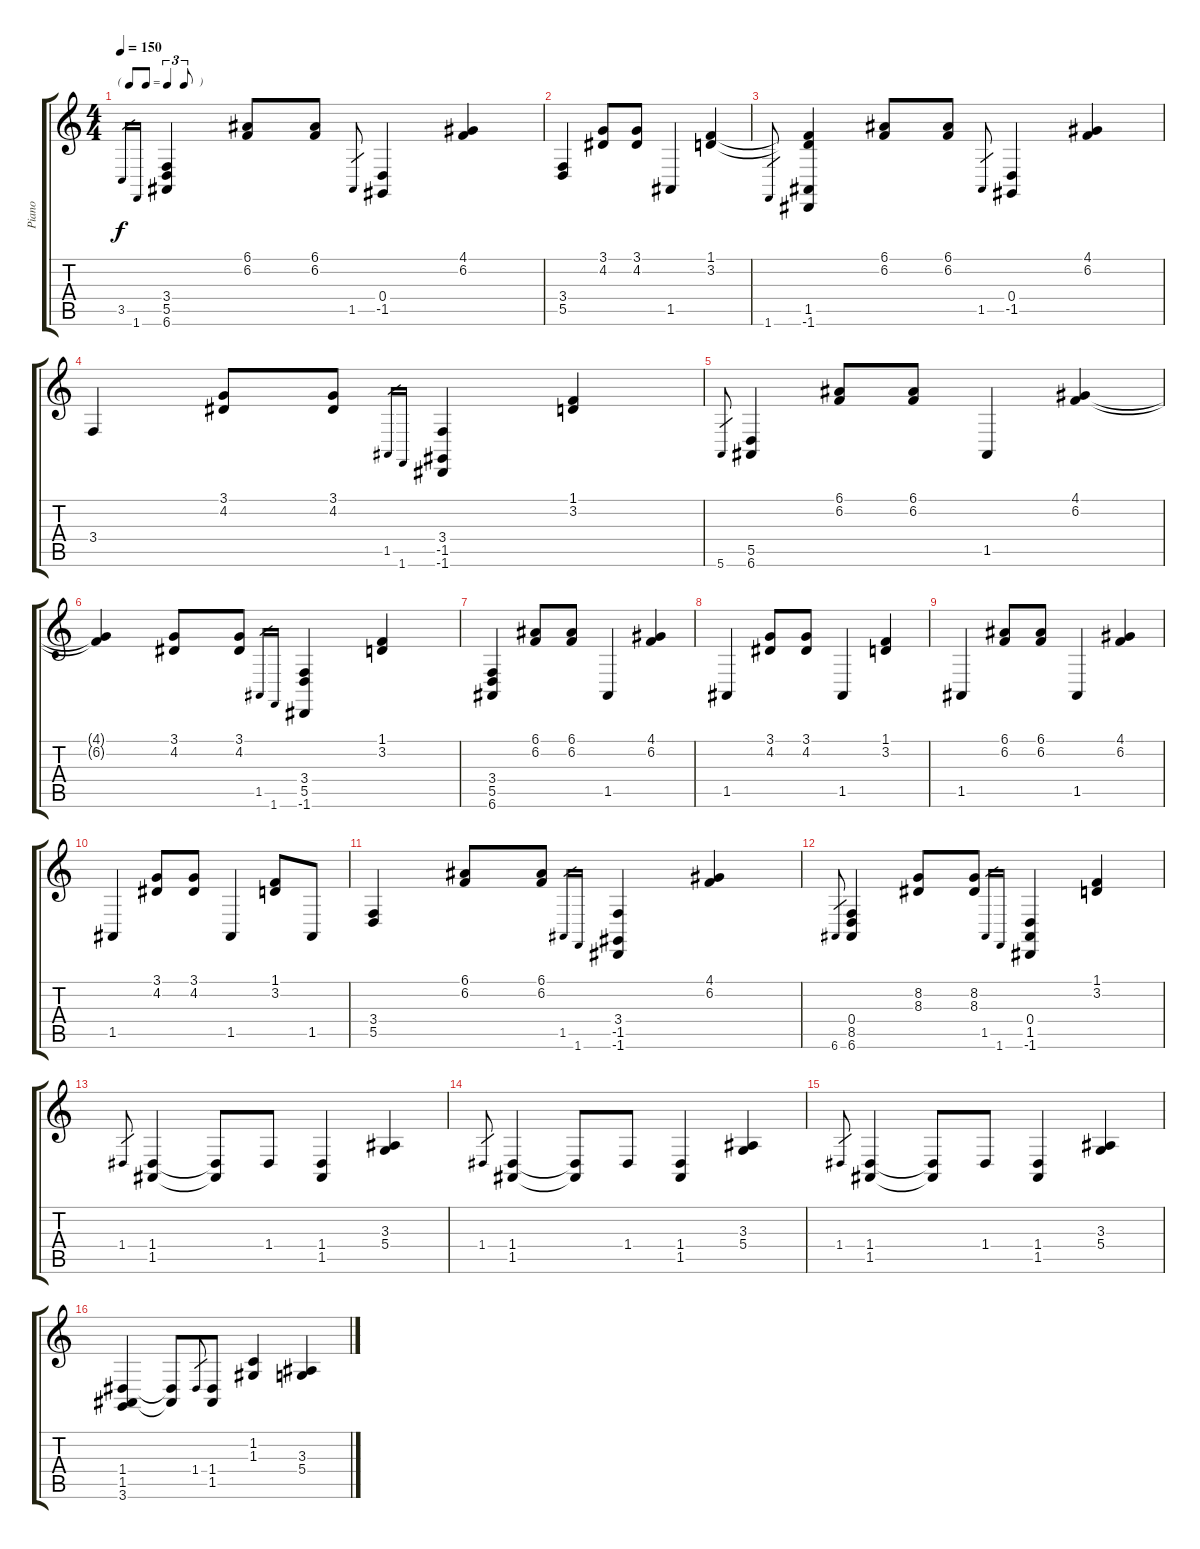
\track ("Piano" "Piano") {instrument honkytonkpiano}
\staff {score tabs}
\tuning (E4 B3 G3 D3 A2 E2) {hide}
\ts (4 4)
\tf triplet8th
\tempo 150
\clef g2
\ks c
3.5.16{gr dy f} 1.6.16{gr} (3.4 5.5 6.6).4 (6.1 6.2).8 (6.1 6.2).8 1.5.8{gr} (0.4 -1.5).4 (4.1 6.2).4 |
(3.4 5.5).4 (3.1 4.2).8 (3.1 4.2).8 1.5.4 (1.1 3.2).4 |
1.6.8{gr} (1.1{t} 3.2{t} 1.5 -1.6).4 (6.1 6.2).8 (6.1 6.2).8 1.5.8{gr} (0.4 -1.5).4 (4.1 6.2).4 |
3.4.4 (3.1 4.2).8 (3.1 4.2).8 1.5.16{gr} 1.6.16{gr} (3.4 -1.5 -1.6).4 (1.1 3.2).4 |
5.6.8{gr} (5.5 6.6).4 (6.1 6.2).8 (6.1 6.2).8 1.5.4 (4.1 6.2).4 |
(4.1{t} 6.2{t}).4 (3.1 4.2).8 (3.1 4.2).8 1.5.16{gr} 1.6.16{gr} (3.4 5.5 -1.6).4 (1.1 3.2).4 |
(3.4 5.5 6.6).4 (6.1 6.2).8 (6.1 6.2).8 1.5.4 (4.1 6.2).4 |
1.5.4 (3.1 4.2).8 (3.1 4.2).8 1.5.4 (1.1 3.2).4 |
1.5.4 (6.1 6.2).8 (6.1 6.2).8 1.5.4 (4.1 6.2).4 |
1.5.4 (3.1 4.2).8 (3.1 4.2).8 1.5.4 (1.1 3.2).8 1.5.8 |
(3.4 5.5).4 (6.1 6.2).8 (6.1 6.2).8 1.5.16{gr} 1.6.16{gr} (3.4 -1.5 -1.6).4 (4.1 6.2).4 |
6.6.8{gr} (0.4 8.5 6.6).4 (8.2 8.3).8 (8.2 8.3).8 1.5.16{gr} 1.6.16{gr} (0.4 1.5 -1.6).4 (1.1 3.2).4 |
1.4.8{gr} (1.4 1.5).4 (1.4{t} 1.5{t}).8 1.4.8 (1.4 1.5).4 (3.3 5.4).4 |
1.4.8{gr} (1.4 1.5).4 (1.4{t} 1.5{t}).8 1.4.8 (1.4 1.5).4 (3.3 5.4).4 |
1.4.8{gr} (1.4 1.5).4 (1.4{t} 1.5{t}).8 1.4.8 (1.4 1.5).4 (3.3 5.4).4 |
(1.4 1.5 3.6).4 (1.4{t} 1.5{t}).8 1.4.8{gr} (1.4 1.5).8 (1.2 1.3).4 (3.3 5.4).4
